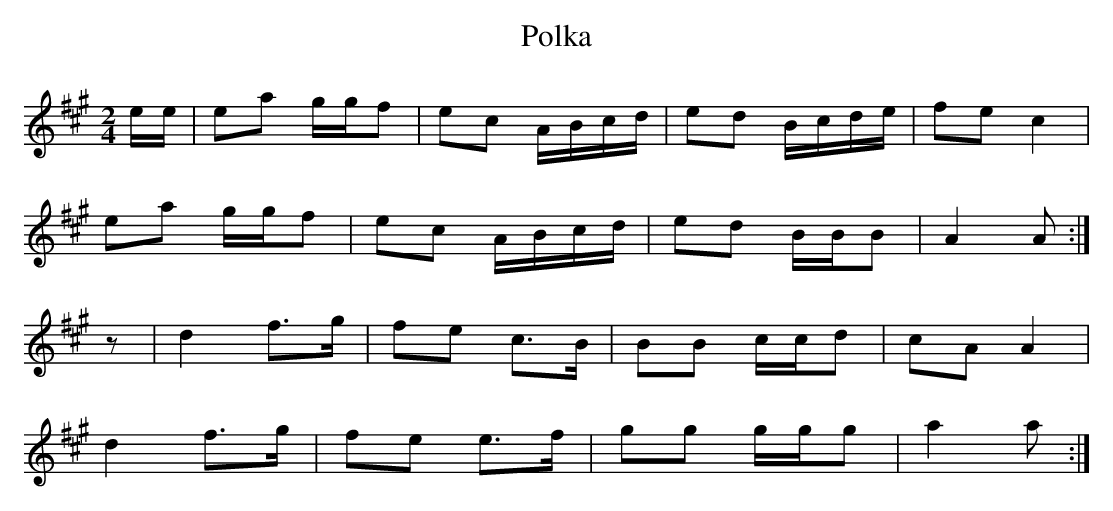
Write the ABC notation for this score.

X:1
T:Polka
M:2/4
L:1/8
K:A
e/e/ | ea g/g/f | ec A/B/c/d/ | ed B/c/d/e/ | fe c2 |
ea g/g/f | ec A/B/c/d/ | ed B/B/B | A2 A :|
z | d2 f>g | fe c>B | BB c/c/d | cA A2 |
d2 f>g | fe e>f | gg g/g/g | a2 a :|]
